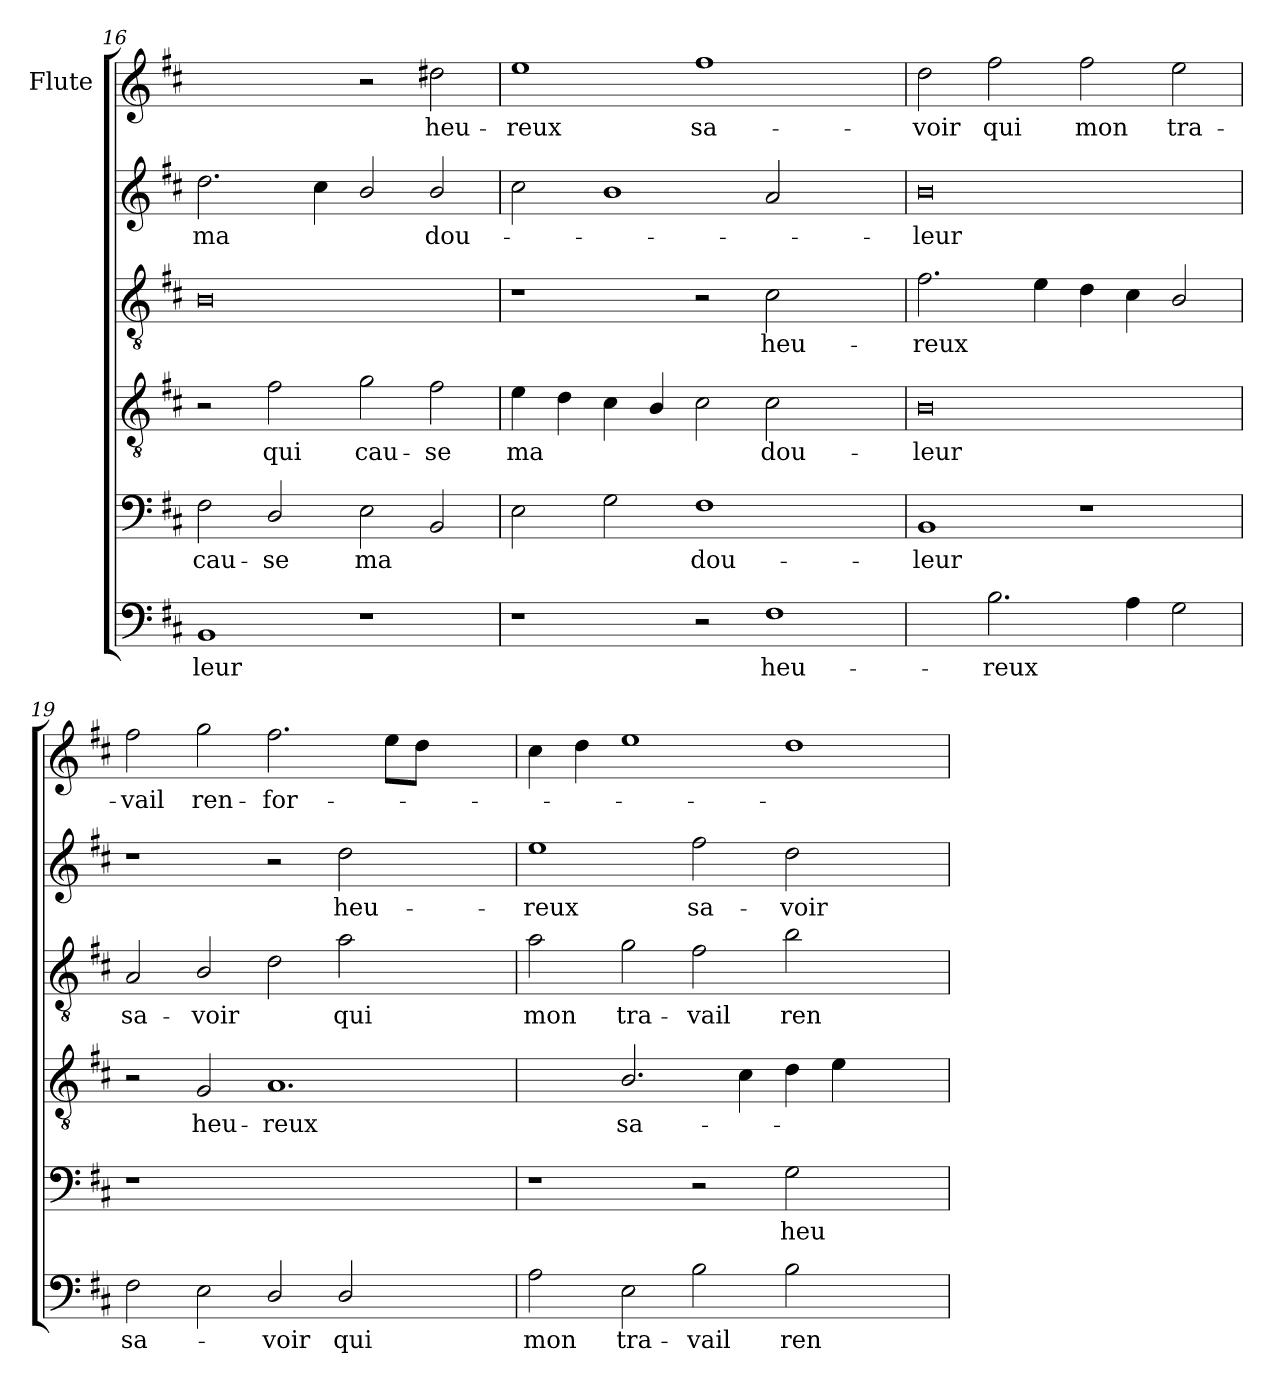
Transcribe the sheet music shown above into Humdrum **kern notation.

**kern	**text	**kern	**text	**kern	**text	**kern	**text	**kern	**text	**kern	**text
*part6	*part6	*part5	*part5	*part4	*part4	*part3	*part3	*part2	*part2	*part1	*part1
*staff6	*staff6	*staff5	*staff5	*staff4	*staff4	*staff3	*staff3	*staff2	*staff2	*staff1	*staff1
*	*	*	*	*	*	*	*	*	*	*I"Flute	*
*clefF4	*	*clefF4	*	*clefGv2	*	*clefGv2	*	*clefG2	*	*clefG2	*
*ITrd1c2	*	*ITrd1c2	*	*ITrd1c2	*	*ITrd1c2	*	*ITrd1c2	*	*ITrd1c2	*
*k[]	*	*k[]	*	*k[]	*	*k[]	*	*k[]	*	*k[]	*
*C:	*	*C:	*	*C:	*	*C:	*	*C:	*	*C:	*
=16	=16	=16	=16	=16	=16	=16	=16	=16	=16	=16	=16
!	!LO:LY:b	!	!LO:LY:b	!	!	!	!	!	!LO:LY:b	!	!
1AA	-leur	2E\	cau-	2r	.	0A	.	2.cc\	ma	1eeyy	.
!	!	!	!LO:LY:b	!	!LO:LY:b	!	!	!	!	!	!
.	.	2C/	-se	2e\	qui	.	.	.	.	.	.
.	.	.	.	.	.	.	.	4b\	.	.	.
!	!	!	!LO:LY:b	!	!LO:LY:b	!	!	!	!	!	!
1r	.	2D\	ma	2f\	cau-	.	.	2a/	.	2r	.
!	!	!	!	!	!LO:LY:b	!	!	!	!LO:LY:b	!	!LO:LY:b
.	.	2AA/	.	2e\	-se	.	.	2a/	dou-	2cc#X\	heu-
!!LO:PB:g=z
=17	=17	=17	=17	=17	=17	=17	=17	=17	=17	=17	=17
!	!	!	!	!	!LO:LY:b	!	!	!	!	!	!LO:LY:b
1r	.	2D\	.	4d\	ma	1r	.	2b\	.	1dd	-reux
.	.	.	.	4c\	.	.	.	.	.	.	.
.	.	2F\	.	4B\	.	.	.	1a	.	.	.
.	.	.	.	4A/	.	.	.	.	.	.	.
!	!	!	!LO:LY:b	!	!	!	!	!	!	!	!LO:LY:b
2r	.	1E	dou-	2B\	.	2r	.	.	.	1ee	sa-
!	!LO:LY:b	!	!	!	!LO:LY:b	!	!LO:LY:b	!	!	!	!
1E	heu-	.	.	2B\	dou-	2B\	heu-	2g/	.	.	.
.	.	2ryy	.	2ryy	.	2ryy	.	2ryy	.	2ryy	.
=18	=18	=18	=18	=18	=18	=18	=18	=18	=18	=18	=18
!	!	!	!LO:LY:b	!	!LO:LY:b	!	!LO:LY:b	!	!LO:LY:b	!	!LO:LY:b
2E\yy	.	1AA	-leur	0A	-leur	2.e\	-reux	0a	-leur	2cc\	-voir
!	!LO:LY:b	!	!	!	!	!	!	!	!	!	!LO:LY:b
2.A\	-reux	.	.	.	.	.	.	.	.	2ee\	qui
.	.	.	.	.	.	4d\	.	.	.	.	.
!	!	!	!	!	!	!	!	!	!	!	!LO:LY:b
.	.	1r	.	.	.	4c\	.	.	.	2ee\	mon
4G\	.	.	.	.	.	4B\	.	.	.	.	.
!	!	!	!	!	!	!	!	!	!	!	!LO:LY:b
2F\	.	.	.	.	.	2A/	.	.	.	2dd\	tra-
=19	=19	=19	=19	=19	=19	=19	=19	=19	=19	=19	=19
!	!LO:LY:b	!	!	!	!	!	!LO:LY:b	!	!	!	!LO:LY:b
2E\	sa-	1r	.	2r	.	2G/	sa-	1r	.	2ee\	-vail
!	!	!	!	!	!LO:LY:b	!	!LO:LY:b	!	!	!	!LO:LY:b
2D\	.	.	.	2F/	heu-	2A/	-voir	.	.	2ff\	ren-
!	!LO:LY:b	!	!	!	!LO:LY:b	!	!	!	!	!	!LO:LY:b
2C/	-voir	1.ryy	.	1.G	-reux	2c\	.	2r	.	2.ee\	-for-
!	!LO:LY:b	!	!	!	!	!	!LO:LY:b	!	!LO:LY:b	!	!
2C/	qui	.	.	.	.	2g\	qui	2cc\	heu-	.	.
.	.	.	.	.	.	.	.	.	.	8dd\L	.
.	.	.	.	.	.	.	.	.	.	8cc\J	.
2ryy	.	.	.	.	.	2ryy	.	2ryy	.	2ryy	.
=20	=20	=20	=20	=20	=20	=20	=20	=20	=20	=20	=20
!	!LO:LY:b	!	!	!	!	!	!LO:LY:b	!	!LO:LY:b	!	!
2G\	mon	1r	.	2G/yy	.	2g\	mon	1dd	-reux	4b\	.
.	.	.	.	.	.	.	.	.	.	4cc\	.
!	!LO:LY:b	!	!	!	!LO:LY:b	!	!LO:LY:b	!	!	!	!
2D\	tra-	.	.	2.A/	sa-	2f\	tra-	.	.	1dd	.
!	!LO:LY:b	!	!	!	!	!	!LO:LY:b	!	!LO:LY:b	!	!
2A\	-vail	2r	.	.	.	2e\	-vail	2ee\	sa-	.	.
.	.	.	.	4B\	.	.	.	.	.	.	.
!	!LO:LY:b	!	!LO:LY:b	!	!	!	!LO:LY:b	!	!LO:LY:b	!	!
2A\	ren-	2F\	heu-	4c\	.	2a\	ren-	2cc\	-voir	1cc	.
.	.	.	.	4d\	.	.	.	.	.	.	.
2ryy	.	2ryy	.	2ryy	.	2ryy	.	2ryy	.	.	.
=	=	=	=	=	=	=	=	=	=	=	=
*-	*-	*-	*-	*-	*-	*-	*-	*-	*-	*-	*-
